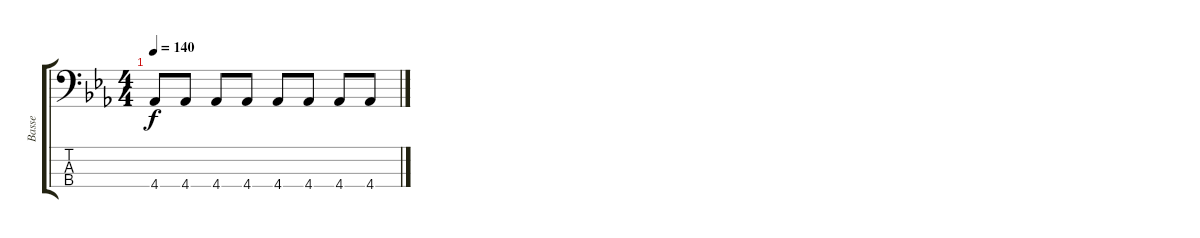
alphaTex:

\track ("Basse" "Basse") {instrument electricbasspick}
\staff {score tabs}
\tuning (G2 D2 A1 E1) {hide}
\ts (4 4)
\tempo 140
\clef f4
\ks eb
4.4.8{dy f} 4.4.8 4.4.8 4.4.8 4.4.8 4.4.8 4.4.8 4.4.8
